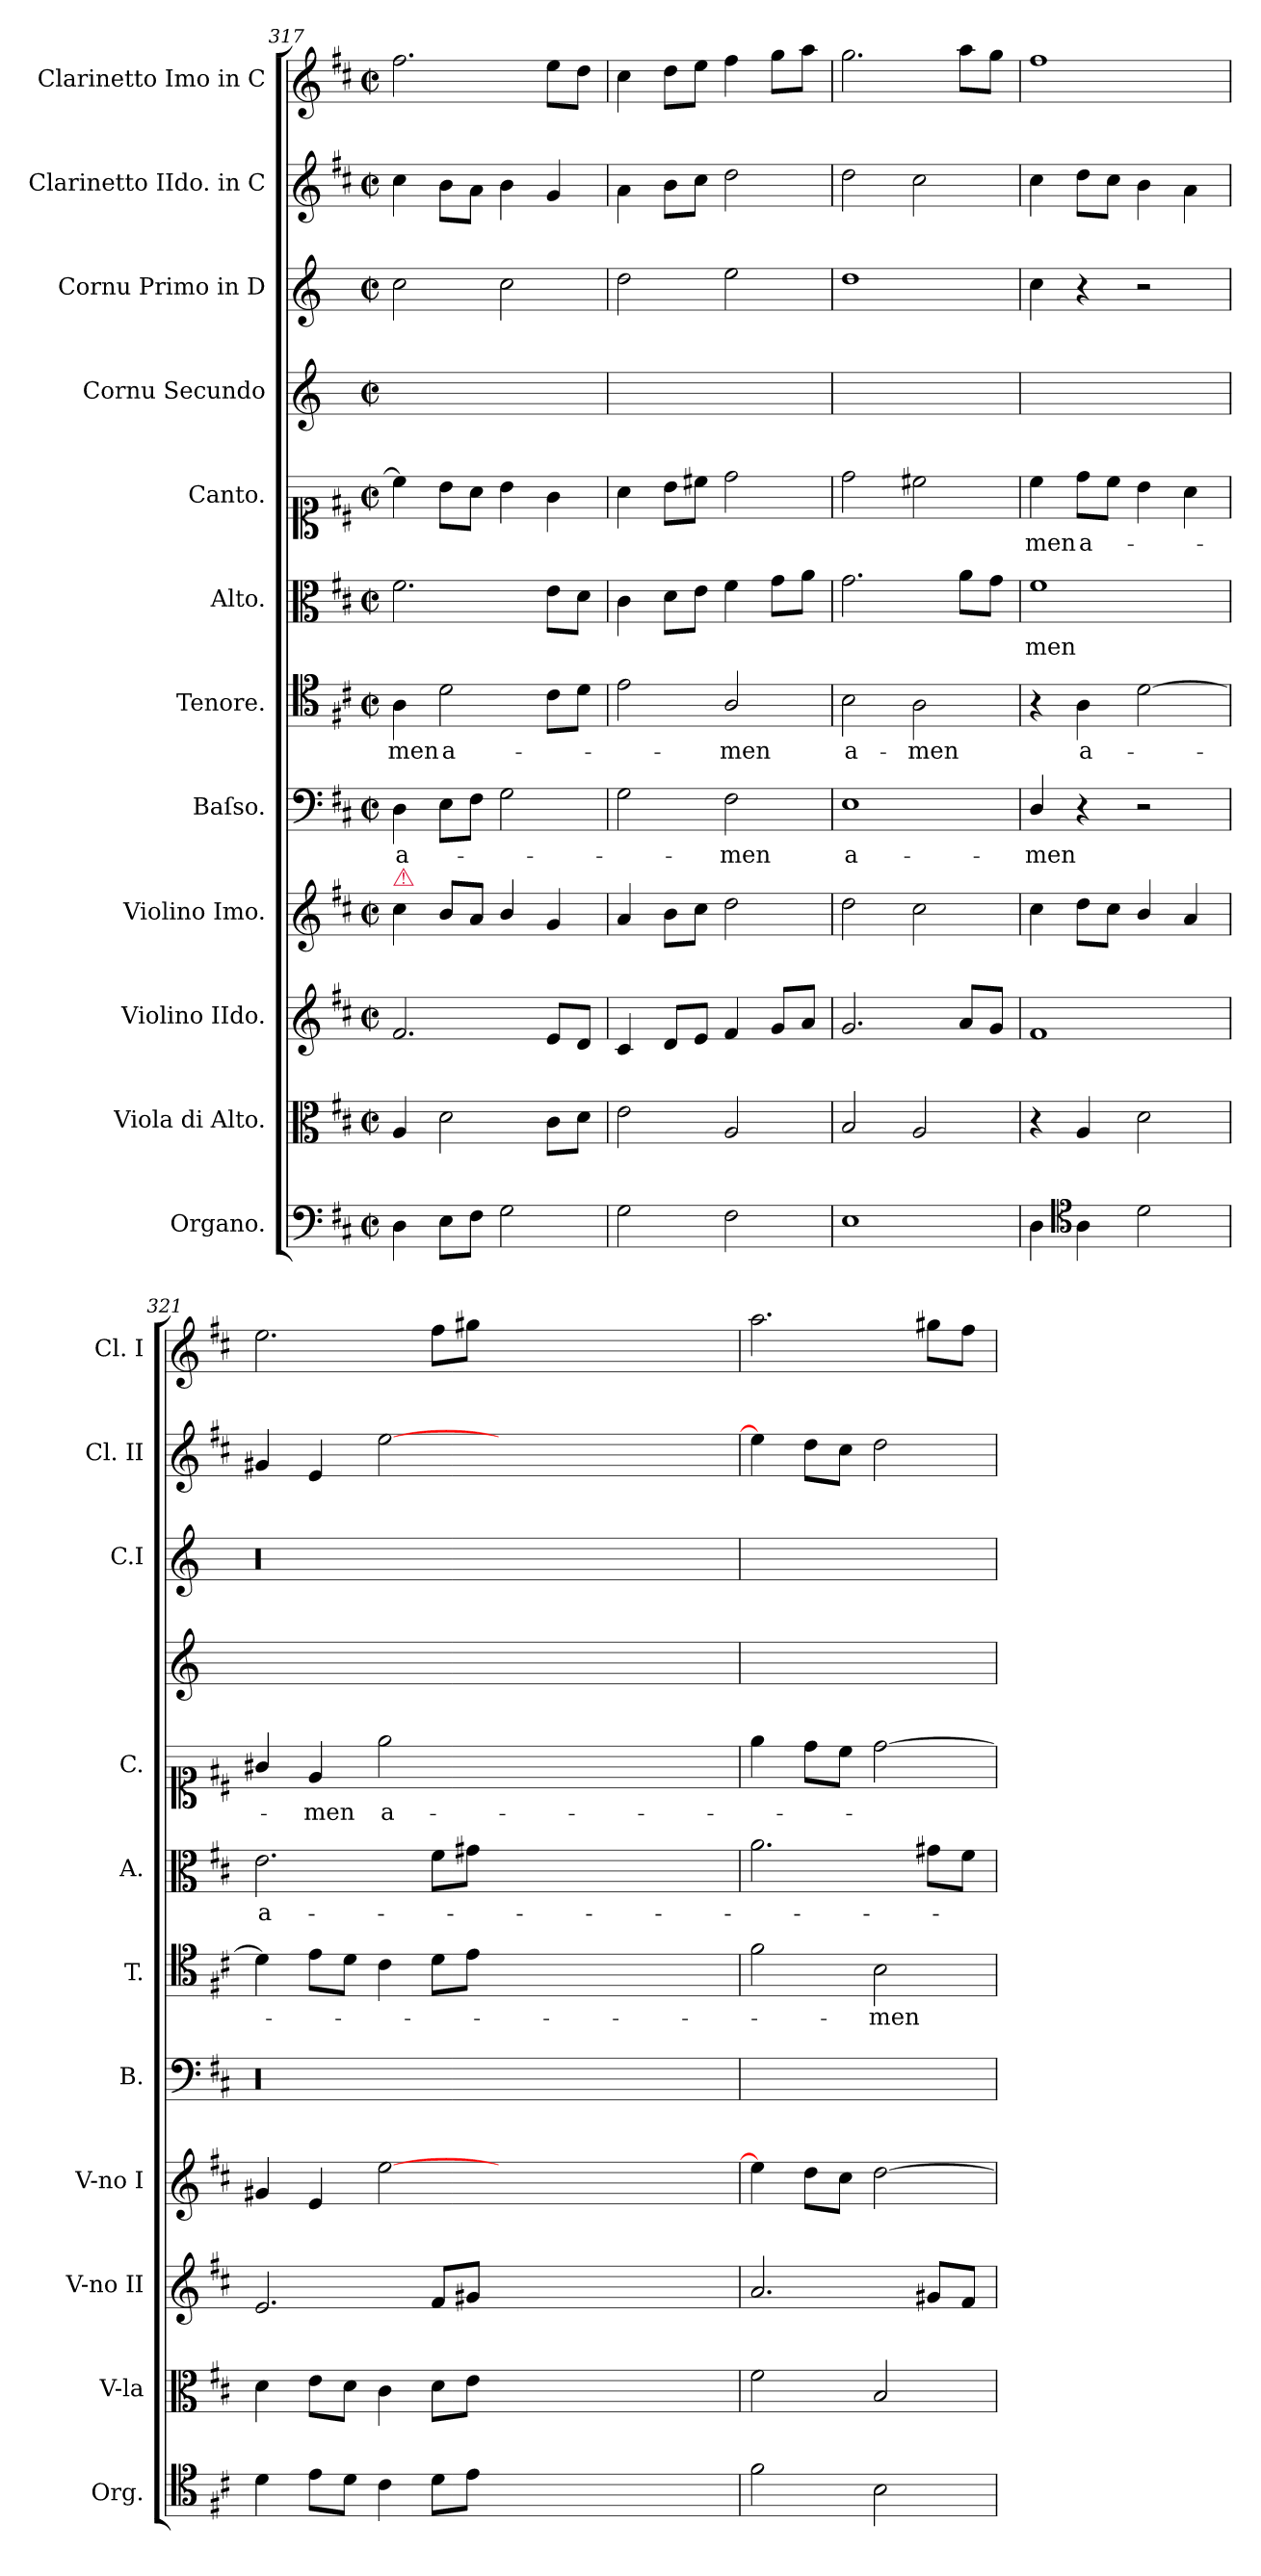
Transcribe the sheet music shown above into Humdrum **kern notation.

**kern	**kern	**kern	**kern	**kern	**text	**kern	**text	**kern	**text	**kern	**text	**kern	**kern	**kern	**kern
*part12	*part11	*part10	*part9	*part8	*part8	*part7	*part7	*part6	*part6	*part5	*part5	*part4	*part3	*part2	*part1
*staff12	*staff11	*staff10	*staff9	*staff8	*staff8	*staff7	*staff7	*staff6	*staff6	*staff5	*staff5	*staff4	*staff3	*staff2	*staff1
*I"Organo.	*I"Viola di Alto.	*I"Violino IIdo.	*I"Violino Imo.	*I"Baſso.	*	*I"Tenore.	*	*I"Alto.	*	*I"Canto.	*	*I"Cornu Secundo	*I"Cornu Primo in D	*I"Clarinetto IIdo. in C	*I"Clarinetto Imo in C
*I'Org.	*I'V-la	*I'V-no II	*I'V-no I	*I'B.	*	*I'T.	*	*I'A.	*	*I'C.	*	*	*I'C.I	*I'Cl. II	*I'Cl. I
*clefF4	*clefC3	*clefG2	*clefG2	*clefF4	*	*clefC4	*	*clefC3	*	*clefC1	*	*clefG2	*clefG2	*clefG2	*clefG2
*	*	*	*	*	*	*	*	*	*	*	*	*ITrd6c10	*ITrd6c10	*	*
*k[f#c#]	*k[f#c#]	*k[f#c#]	*k[f#c#]	*k[f#c#]	*	*k[f#c#]	*	*k[f#c#]	*	*k[f#c#]	*	*k[f#c#]	*k[f#c#]	*k[f#c#]	*k[f#c#]
*M2/2	*M2/2	*M2/2	*M2/2	*M2/2	*	*M2/2	*	*M2/2	*	*M2/2	*	*M2/2	*M2/2	*M2/2	*M2/2
*met(c|)	*met(c|)	*met(c|)	*met(c|)	*met(c|)	*	*met(c|)	*	*met(c|)	*	*met(c|)	*	*met(c|)	*met(c|)	*met(c|)	*met(c|)
=317	=317	=317	=317	=317	=317	=317	=317	=317	=317	=317	=317	=317	=317	=317	=317
!	!	!	!LO:TX:a:color=crimson:t=⚠	!	!	!	!	!	!	!	!	!	!	!	!
4D\	4A/	2.f#/	4cc#\	4D\	a-	4A\	-men	2.f#\	.	4ccn\]	.	1ryy	2d\	4cc#\	2.ff#\
8E\L	2d\	.	8b/L	8E\L	.	2d\	a-	.	.	8b\L	.	.	.	8b\L	.
8F#\J	.	.	8a/J	8F#\J	.	.	.	.	.	8a\J	.	.	.	8a\J	.
2G\	.	.	4b/	2G\	.	.	.	.	.	4b\	.	.	2d\	4b\	.
.	8c#\L	8e/L	4g/	.	.	8c#\L	.	8e\L	.	4g\	.	.	.	4g/	8ee\L
.	8d\J	8d/J	.	.	.	8d\J	.	8d\J	.	.	.	.	.	.	8dd\J
=318	=318	=318	=318	=318	=318	=318	=318	=318	=318	=318	=318	=318	=318	=318	=318
2G\	2e\	4c#/	4a/	2G\	.	2e\	.	4c#\	.	4a\	.	1ryy	2e\	4a\	4cc#\
.	.	8d/L	8b\L	.	.	.	.	8d\L	.	8b\L	.	.	.	8b\L	8dd\L
.	.	8e/J	8cc#\J	.	.	.	.	8e\J	.	8cc#X\J	.	.	.	8cc#\J	8ee\J
2F#\	2A/	4f#/	2dd\	2F#\	-men	2A/	-men	4f#\	.	2dd\	.	.	2f#\	2dd\	4ff#\
.	.	8g/L	.	.	.	.	.	8g\L	.	.	.	.	.	.	8gg\L
.	.	8a/J	.	.	.	.	.	8a\J	.	.	.	.	.	.	8aa\J
=319	=319	=319	=319	=319	=319	=319	=319	=319	=319	=319	=319	=319	=319	=319	=319
1E	2B/	2.g/	2dd\	1E	a-	2B\	a-	2.g\	.	2dd\	.	1ryy	1e	2dd\	2.gg\
.	2A/	.	2cc#\	.	.	2A\	-men	.	.	2cc#X\	.	.	.	2cc#\	.
.	.	8a/L	.	.	.	.	.	8a\L	.	.	.	.	.	.	8aa\L
.	.	8g/J	.	.	.	.	.	8g\J	.	.	.	.	.	.	8gg\J
=320	=320	=320	=320	=320	=320	=320	=320	=320	=320	=320	=320	=320	=320	=320	=320
4D\	4r	1f#	4cc#\	4D/	-men	4r	.	1f#	-men	4cc#\	-men	1ryy	4d\	4cc#\	1ff#
*clefC4	*	*	*	*	*	*	*	*	*	*	*	*	*	*	*
4A\	4A/	.	8dd\L	4r	.	4A\	a-	.	.	8dd\L	a-	.	4r	8dd\L	.
.	.	.	8cc#\J	.	.	.	.	.	.	8cc#\J	.	.	.	8cc#\J	.
2d\	2d\	.	4b/	2r	.	[2d\	.	.	.	4b\	.	.	2r	4b\	.
.	.	.	4a/	.	.	.	.	.	.	4a\	.	.	.	4a\	.
=321	=321	=321	=321	=321	=321	=321	=321	=321	=321	=321	=321	=321	=321	=321	=321
4d\	4d\	2.e/	4g#X/	00r	.	4d\]	.	2.e\	a-	4g#X/	.	1ryy	00r	4g#X/	2.ee\
8e\L	8e\L	.	4e/	.	.	8e\L	.	.	.	4e/	-men	.	.	4e/	.
8d\J	8d\J	.	.	.	.	8d\J	.	.	.	.	.	.	.	.	.
4c#\	4c#\	.	[2ee\	.	.	4c#\	.	.	.	2ee\	a-	.	.	[2ee\	.
8d\L	8d\L	8f#/L	.	.	.	8d\L	.	8f#\L	.	.	.	.	.	.	8ff#\L
8e\J	8e\J	8g#X/J	.	.	.	8e\J	.	8g#X\J	.	.	.	.	.	.	8gg#X\J
0.ryy	0.ryy	0.ryy	0.ryy	.	.	0.ryy	.	0.ryy	.	0.ryy	.	0.ryy	.	0.ryy	0.ryy
=322	=322	=322	=322	=322	=322	=322	=322	=322	=322	=322	=322	=322	=322	=322	=322
2f#\	2f#\	2.a/	4ee\]	1ryy	.	2f#\	.	2.a\	.	4ee\	.	1ryy	1ryy	4ee\]	2.aa\
.	.	.	8dd\L	.	.	.	.	.	.	8dd\L	.	.	.	8dd\L	.
.	.	.	8cc#\J	.	.	.	.	.	.	8cc#\J	.	.	.	8cc#\J	.
2B\	2B/	.	[2dd\	.	.	2B\	-men	.	.	[2dd\	.	.	.	2dd\	.
.	.	8g#X/L	.	.	.	.	.	8g#X\L	.	.	.	.	.	.	8gg#X\L
.	.	8f#/J	.	.	.	.	.	8f#\J	.	.	.	.	.	.	8ff#\J
=	=	=	=	=	=	=	=	=	=	=	=	=	=	=	=
*-	*-	*-	*-	*-	*-	*-	*-	*-	*-	*-	*-	*-	*-	*-	*-
